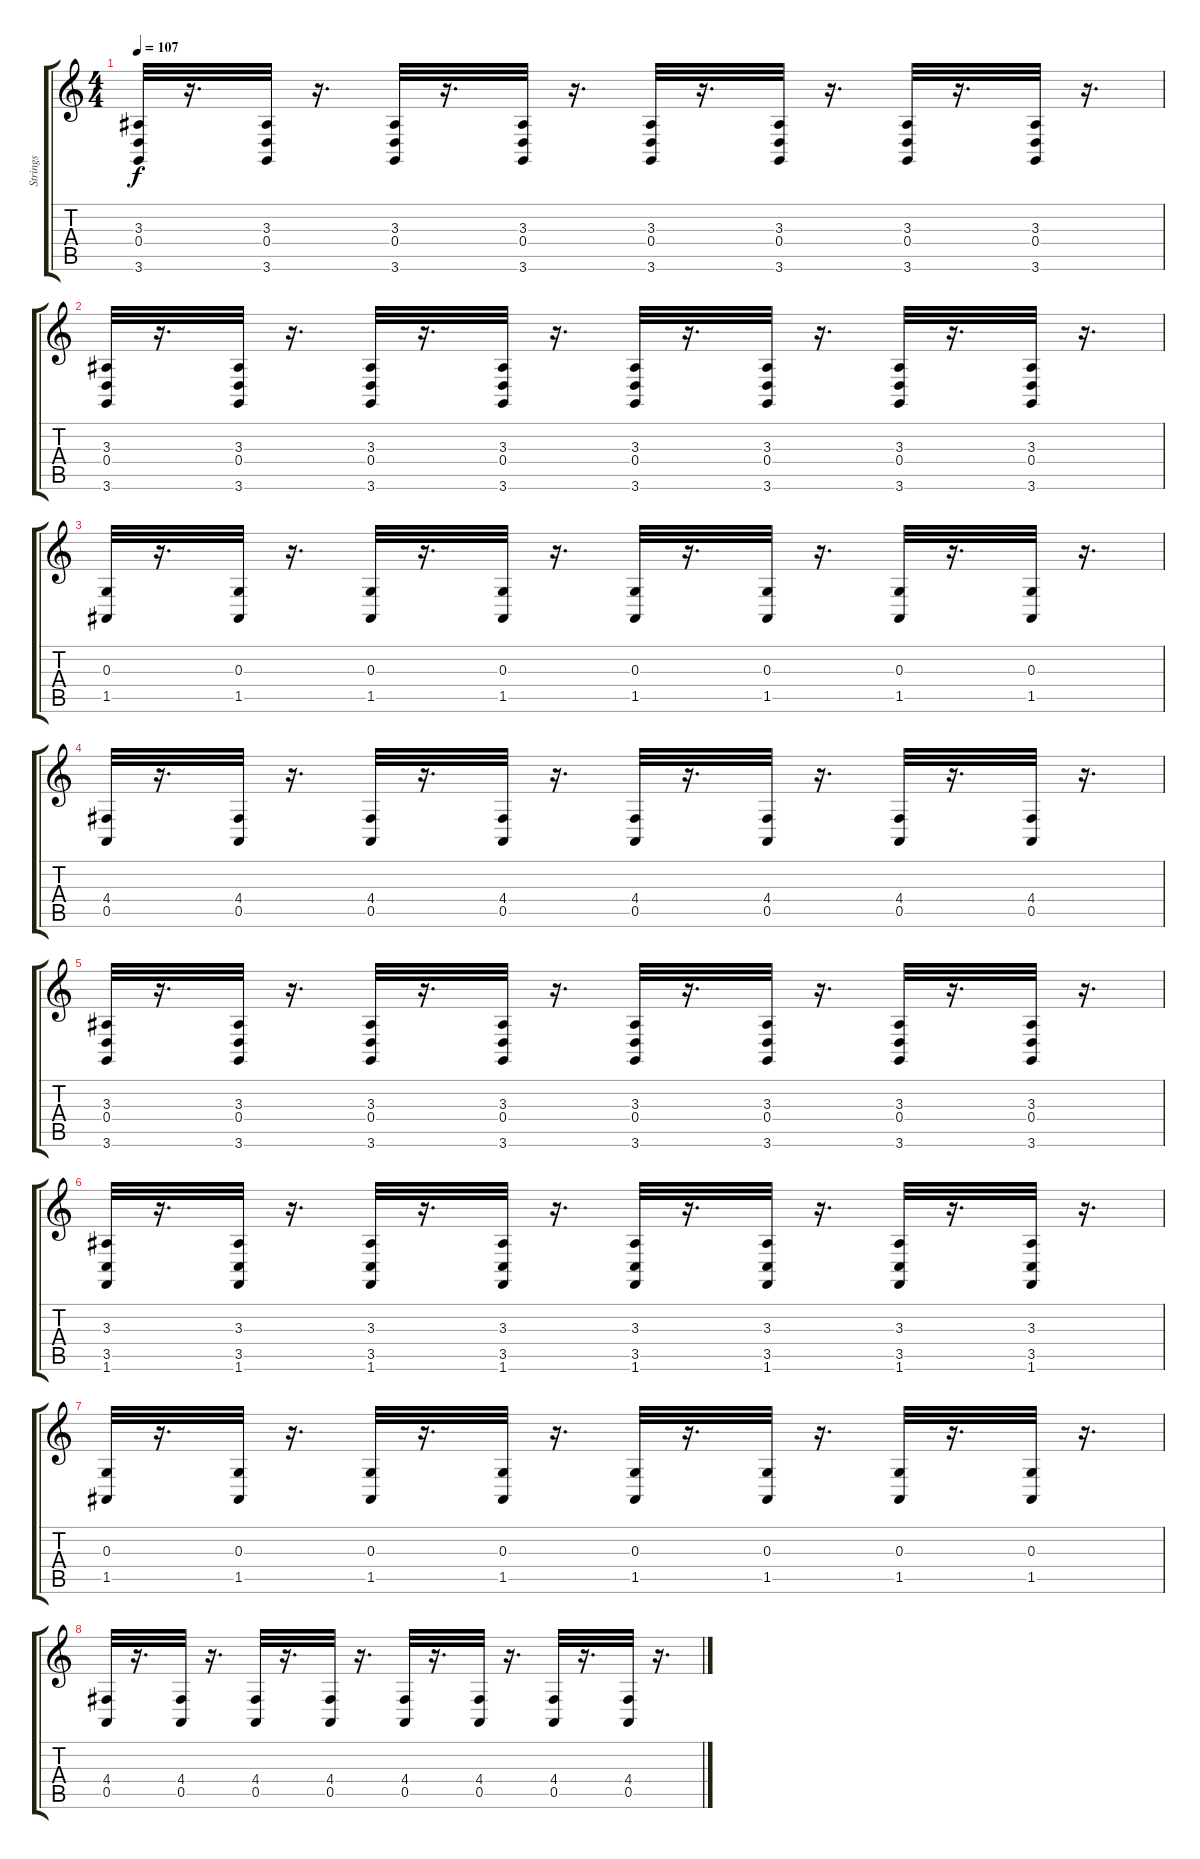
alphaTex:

\track ("Strings" "Strings") {instrument stringensemble2}
\staff {score tabs}
\tuning (E4 B3 G3 D3 A2 E2) {hide}
\ts (4 4)
\tempo 107
\clef g2
\ks c
(3.3 0.4 3.6).32{dy f volume 13 balance 8} r.16{d} (3.3 0.4 3.6).32 r.16{d} (3.3 0.4 3.6).32 r.16{d} (3.3 0.4 3.6).32 r.16{d} (3.3 0.4 3.6).32 r.16{d} (3.3 0.4 3.6).32 r.16{d} (3.3 0.4 3.6).32 r.16{d} (3.3 0.4 3.6).32 r.16{d} |
(3.3 0.4 3.6).32 r.16{d} (3.3 0.4 3.6).32 r.16{d} (3.3 0.4 3.6).32 r.16{d} (3.3 0.4 3.6).32 r.16{d} (3.3 0.4 3.6).32 r.16{d} (3.3 0.4 3.6).32 r.16{d} (3.3 0.4 3.6).32 r.16{d} (3.3 0.4 3.6).32 r.16{d} |
(0.3 1.5).32 r.16{d} (0.3 1.5).32 r.16{d} (0.3 1.5).32 r.16{d} (0.3 1.5).32 r.16{d} (0.3 1.5).32 r.16{d} (0.3 1.5).32 r.16{d} (0.3 1.5).32 r.16{d} (0.3 1.5).32 r.16{d} |
(4.4 0.5).32 r.16{d} (4.4 0.5).32 r.16{d} (4.4 0.5).32 r.16{d} (4.4 0.5).32 r.16{d} (4.4 0.5).32 r.16{d} (4.4 0.5).32 r.16{d} (4.4 0.5).32 r.16{d} (4.4 0.5).32 r.16{d} |
(3.3 0.4 3.6).32 r.16{d} (3.3 0.4 3.6).32 r.16{d} (3.3 0.4 3.6).32 r.16{d} (3.3 0.4 3.6).32 r.16{d} (3.3 0.4 3.6).32 r.16{d} (3.3 0.4 3.6).32 r.16{d} (3.3 0.4 3.6).32 r.16{d} (3.3 0.4 3.6).32 r.16{d} |
(3.3 3.5 1.6).32 r.16{d} (3.3 3.5 1.6).32 r.16{d} (3.3 3.5 1.6).32 r.16{d} (3.3 3.5 1.6).32 r.16{d} (3.3 3.5 1.6).32 r.16{d} (3.3 3.5 1.6).32 r.16{d} (3.3 3.5 1.6).32 r.16{d} (3.3 3.5 1.6).32 r.16{d} |
(0.3 1.5).32 r.16{d} (0.3 1.5).32 r.16{d} (0.3 1.5).32 r.16{d} (0.3 1.5).32 r.16{d} (0.3 1.5).32 r.16{d} (0.3 1.5).32 r.16{d} (0.3 1.5).32 r.16{d} (0.3 1.5).32 r.16{d} |
(4.4 0.5).32 r.16{d} (4.4 0.5).32 r.16{d} (4.4 0.5).32 r.16{d} (4.4 0.5).32 r.16{d} (4.4 0.5).32 r.16{d} (4.4 0.5).32 r.16{d} (4.4 0.5).32 r.16{d} (4.4 0.5).32 r.16{d}
